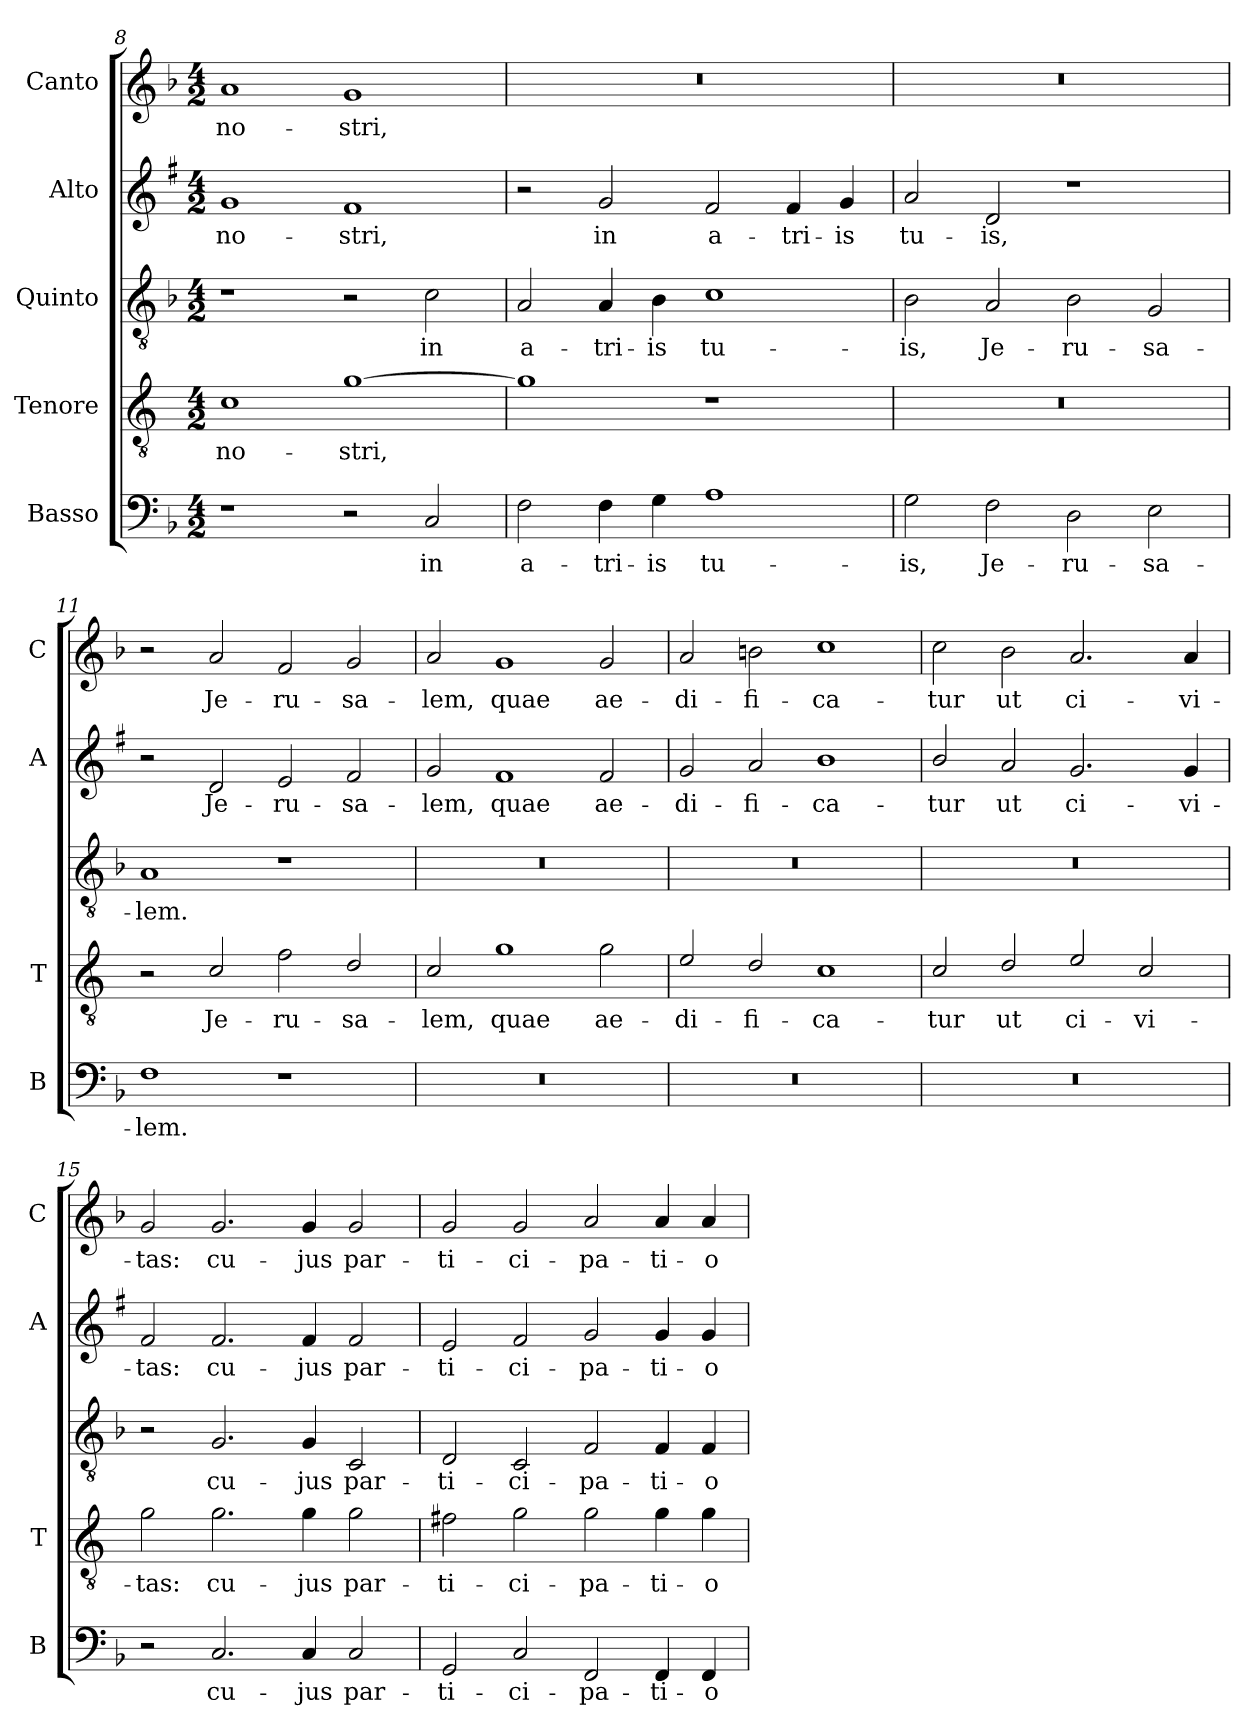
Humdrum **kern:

**kern	**text	**kern	**text	**kern	**text	**kern	**text	**kern	**text
*part5	*part5	*part4	*part4	*part3	*part3	*part2	*part2	*part1	*part1
*staff5	*staff5	*staff4	*staff4	*staff3	*staff3	*staff2	*staff2	*staff1	*staff1
*I"Basso	*	*I"Tenore	*	*I"Quinto	*	*I"Alto	*	*I"Canto	*
*I'B	*	*I'T	*	*	*	*I'A	*	*I'C	*
*clefF4	*	*clefGv2	*	*clefGv2	*	*clefG2	*	*clefG2	*
*	*	*ITrd4c7	*	*	*	*ITrd1c2	*	*	*
*k[b-]	*	*k[b-]	*	*k[b-]	*	*k[b-]	*	*k[b-]	*
*F:	*	*F:	*	*F:	*	*F:	*	*F:	*
*M4/2	*	*M4/2	*	*M4/2	*	*M4/2	*	*M4/2	*
=8	=8	=8	=8	=8	=8	=8	=8	=8	=8
!	!	!	!LO:LY:b	!	!	!	!LO:LY:b	!	!LO:LY:b
1r	.	1F	no-	1r	.	1f	no-	1a	no-
!	!	!	!LO:LY:b	!	!	!	!LO:LY:b	!	!LO:LY:b
2r	.	[1c	-stri,	2r	.	1e	-stri,	1g	-stri,
!	!LO:LY:b	!	!	!	!LO:LY:b	!	!	!	!
2C/	in	.	.	2c\	in	.	.	.	.
!!LO:LB:g=z
=9	=9	=9	=9	=9	=9	=9	=9	=9	=9
!	!LO:LY:b	!	!	!	!LO:LY:b	!	!	!	!
2F\	a-	1c]	.	2A/	a-	2r	.	0r	.
!	!LO:LY:b	!	!	!	!LO:LY:b	!	!LO:LY:b	!	!
4F\	-tri-	.	.	4A/	-tri-	2f/	in	.	.
!	!LO:LY:b	!	!	!	!LO:LY:b	!	!	!	!
4G\	-is	.	.	4B-\	-is	.	.	.	.
!	!LO:LY:b	!	!	!	!LO:LY:b	!	!LO:LY:b	!	!
1A	tu-	1r	.	1c	tu-	2e/	a-	.	.
!	!	!	!	!	!	!	!LO:LY:b	!	!
.	.	.	.	.	.	4e/	-tri-	.	.
!	!	!	!	!	!	!	!LO:LY:b	!	!
.	.	.	.	.	.	4f/	-is	.	.
=10	=10	=10	=10	=10	=10	=10	=10	=10	=10
!	!LO:LY:b	!	!	!	!LO:LY:b	!	!LO:LY:b	!	!
2G\	-is,	0r	.	2B-\	-is,	2g/	tu-	0r	.
!	!LO:LY:b	!	!	!	!LO:LY:b	!	!LO:LY:b	!	!
2F\	Je-	.	.	2A/	Je-	2c/	-is,	.	.
!	!LO:LY:b	!	!	!	!LO:LY:b	!	!	!	!
2D\	-ru-	.	.	2B-\	-ru-	1r	.	.	.
!	!LO:LY:b	!	!	!	!LO:LY:b	!	!	!	!
2E\	-sa-	.	.	2G/	-sa-	.	.	.	.
=11	=11	=11	=11	=11	=11	=11	=11	=11	=11
!	!LO:LY:b	!	!	!	!LO:LY:b	!	!	!	!
1F	-lem.	2r	.	1A	-lem.	2r	.	2r	.
!	!	!	!LO:LY:b	!	!	!	!LO:LY:b	!	!LO:LY:b
.	.	2F/	Je-	.	.	2c/	Je-	2a/	Je-
!	!	!	!LO:LY:b	!	!	!	!LO:LY:b	!	!LO:LY:b
1r	.	2B-\	-ru-	1r	.	2d/	-ru-	2f/	-ru-
!	!	!	!LO:LY:b	!	!	!	!LO:LY:b	!	!LO:LY:b
.	.	2G/	-sa-	.	.	2e/	-sa-	2g/	-sa-
=12	=12	=12	=12	=12	=12	=12	=12	=12	=12
!	!	!	!LO:LY:b	!	!	!	!LO:LY:b	!	!LO:LY:b
0r	.	2F/	-lem,	0r	.	2f/	-lem,	2a/	-lem,
!	!	!	!LO:LY:b	!	!	!	!LO:LY:b	!	!LO:LY:b
.	.	1c	quae	.	.	1e	quae	1g	quae
!	!	!	!LO:LY:b	!	!	!	!LO:LY:b	!	!LO:LY:b
.	.	2c\	ae-	.	.	2e/	ae-	2g/	ae-
=13	=13	=13	=13	=13	=13	=13	=13	=13	=13
!	!	!	!LO:LY:b	!	!	!	!LO:LY:b	!	!LO:LY:b
0r	.	2A/	-di-	0r	.	2f/	-di-	2a/	-di-
!	!	!	!LO:LY:b	!	!	!	!LO:LY:b	!	!LO:LY:b
.	.	2G/	-fi-	.	.	2g/	-fi-	2bn\	-fi-
!	!	!	!LO:LY:b	!	!	!	!LO:LY:b	!	!LO:LY:b
.	.	1F	-ca-	.	.	1a	-ca-	1cc	-ca-
!!LO:PB:g=z
=14	=14	=14	=14	=14	=14	=14	=14	=14	=14
!	!	!	!LO:LY:b	!	!	!	!LO:LY:b	!	!LO:LY:b
0r	.	2F/	-tur	0r	.	2a/	-tur	2cc\	-tur
!	!	!	!LO:LY:b	!	!	!	!LO:LY:b	!	!LO:LY:b
.	.	2G/	ut	.	.	2g/	ut	2b-\	ut
!	!	!	!LO:LY:b	!	!	!	!LO:LY:b	!	!LO:LY:b
.	.	2A/	ci-	.	.	2.f/	ci-	2.a/	ci-
!	!	!	!LO:LY:b	!	!	!	!	!	!
.	.	2F/	-vi-	.	.	.	.	.	.
!	!	!	!	!	!	!	!LO:LY:b	!	!LO:LY:b
.	.	.	.	.	.	4f/	-vi-	4a/	-vi-
=15	=15	=15	=15	=15	=15	=15	=15	=15	=15
!	!	!	!LO:LY:b	!	!	!	!LO:LY:b	!	!LO:LY:b
2r	.	2c\	-tas:	2r	.	2e/	-tas:	2g/	-tas:
!	!LO:LY:b	!	!LO:LY:b	!	!LO:LY:b	!	!LO:LY:b	!	!LO:LY:b
2.C/	cu-	2.c\	cu-	2.G/	cu-	2.e/	cu-	2.g/	cu-
!	!LO:LY:b	!	!LO:LY:b	!	!LO:LY:b	!	!LO:LY:b	!	!LO:LY:b
4C/	-jus	4c\	-jus	4G/	-jus	4e/	-jus	4g/	-jus
!	!LO:LY:b	!	!LO:LY:b	!	!LO:LY:b	!	!LO:LY:b	!	!LO:LY:b
2C/	par-	2c\	par-	2C/	par-	2e/	par-	2g/	par-
=16	=16	=16	=16	=16	=16	=16	=16	=16	=16
!	!LO:LY:b	!	!LO:LY:b	!	!LO:LY:b	!	!LO:LY:b	!	!LO:LY:b
2GG/	-ti-	2Bn\	-ti-	2D/	-ti-	2d/	-ti-	2g/	-ti-
!	!LO:LY:b	!	!LO:LY:b	!	!LO:LY:b	!	!LO:LY:b	!	!LO:LY:b
2C/	-ci-	2c\	-ci-	2C/	-ci-	2e/	-ci-	2g/	-ci-
!	!LO:LY:b	!	!LO:LY:b	!	!LO:LY:b	!	!LO:LY:b	!	!LO:LY:b
2FF/	-pa-	2c\	-pa-	2F/	-pa-	2f/	-pa-	2a/	-pa-
!	!LO:LY:b	!	!LO:LY:b	!	!LO:LY:b	!	!LO:LY:b	!	!LO:LY:b
4FF/	-ti-	4c\	-ti-	4F/	-ti-	4f/	-ti-	4a/	-ti-
!	!LO:LY:b	!	!LO:LY:b	!	!LO:LY:b	!	!LO:LY:b	!	!LO:LY:b
4FF/	-o	4c\	-o	4F/	-o	4f/	-o	4a/	-o
=	=	=	=	=	=	=	=	=	=
*-	*-	*-	*-	*-	*-	*-	*-	*-	*-
